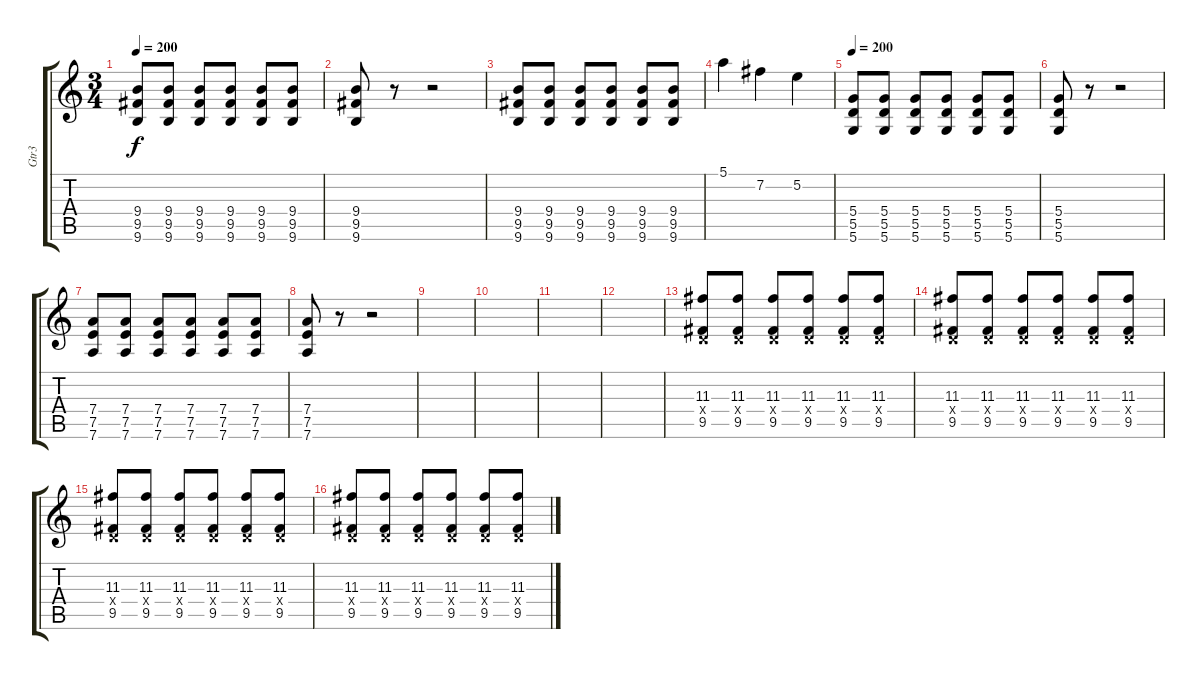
\track ("Gtr3" "Gtr3") {instrument electricguitarclean}
\staff {score tabs}
\tuning (E4 B3 G3 D3 A2 D2) {hide}
\ts (3 4)
\tempo 200
\clef g2
\ks c
(9.4 9.5 9.6).8{dy f} (9.4 9.5 9.6).8 (9.4 9.5 9.6).8 (9.4 9.5 9.6).8 (9.4 9.5 9.6).8 (9.4 9.5 9.6).8 |
(9.4 9.5 9.6).8 r.8 r.2 |
(9.4 9.5 9.6).8 (9.4 9.5 9.6).8 (9.4 9.5 9.6).8 (9.4 9.5 9.6).8 (9.4 9.5 9.6).8 (9.4 9.5 9.6).8 |
5.1.4 7.2.4 5.2.4 |
\tempo 200
(5.4 5.5 5.6).8{instrument distortionguitar} (5.4 5.5 5.6).8 (5.4 5.5 5.6).8 (5.4 5.5 5.6).8 (5.4 5.5 5.6).8 (5.4 5.5 5.6).8 |
(5.4 5.5 5.6).8 r.8 r.2 |
(7.4 7.5 7.6).8 (7.4 7.5 7.6).8 (7.4 7.5 7.6).8 (7.4 7.5 7.6).8 (7.4 7.5 7.6).8 (7.4 7.5 7.6).8 |
(7.4 7.5 7.6).8 r.8 r.2 |
|
|
|
|
(11.3 0.4{x} 9.5).8 (11.3 0.4{x} 9.5).8 (11.3 0.4{x} 9.5).8 (11.3 0.4{x} 9.5).8 (11.3 0.4{x} 9.5).8 (11.3 0.4{x} 9.5).8 |
(11.3 0.4{x} 9.5).8 (11.3 0.4{x} 9.5).8 (11.3 0.4{x} 9.5).8 (11.3 0.4{x} 9.5).8 (11.3 0.4{x} 9.5).8 (11.3 0.4{x} 9.5).8 |
(11.3 0.4{x} 9.5).8 (11.3 0.4{x} 9.5).8 (11.3 0.4{x} 9.5).8 (11.3 0.4{x} 9.5).8 (11.3 0.4{x} 9.5).8 (11.3 0.4{x} 9.5).8 |
(11.3 0.4{x} 9.5).8 (11.3 0.4{x} 9.5).8 (11.3 0.4{x} 9.5).8 (11.3 0.4{x} 9.5).8 (11.3 0.4{x} 9.5).8 (11.3 0.4{x} 9.5).8
